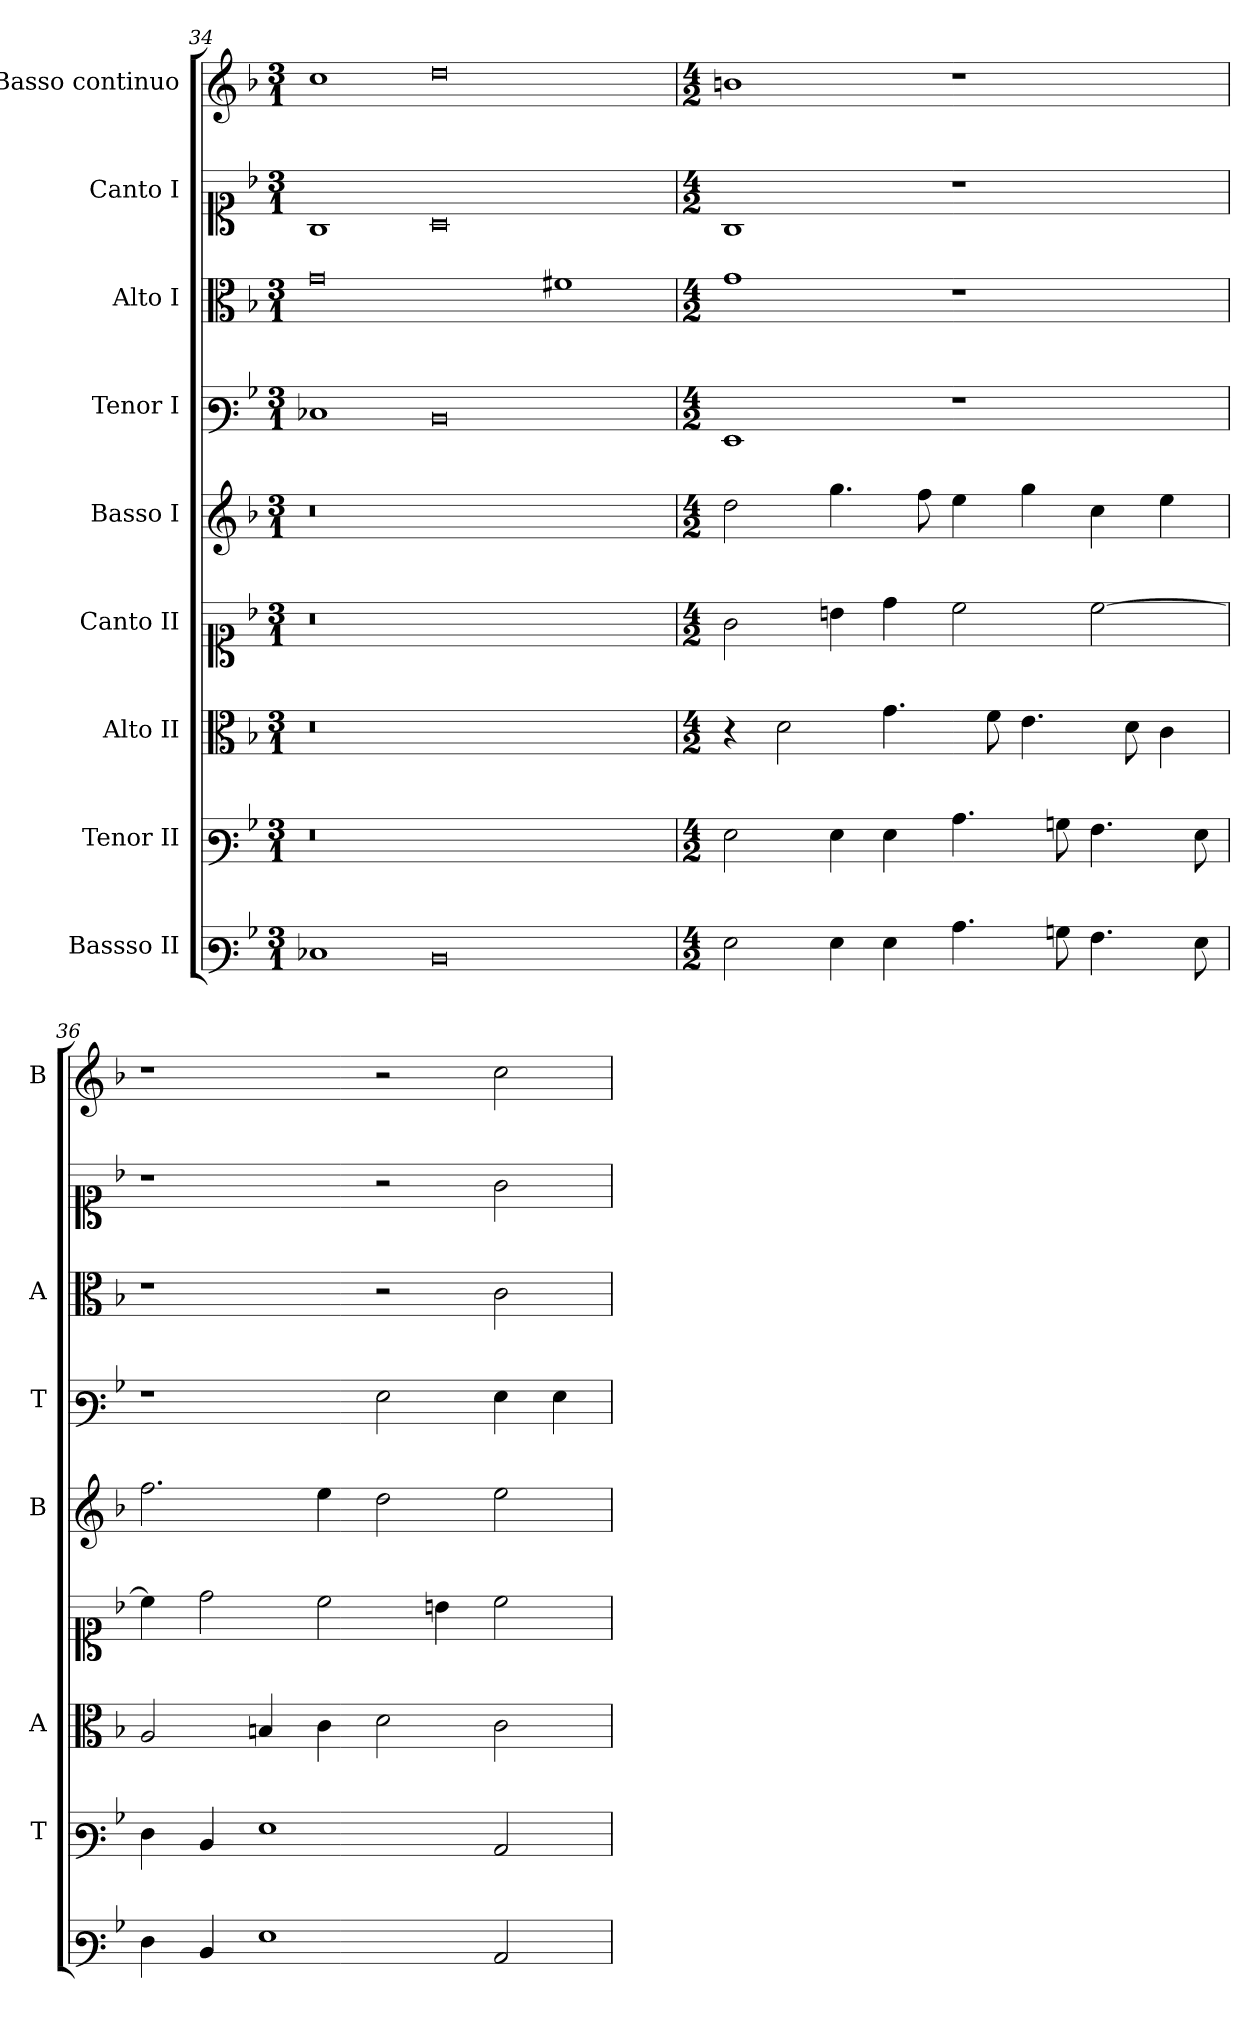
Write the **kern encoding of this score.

**kern	**kern	**kern	**kern	**kern	**kern	**kern	**kern	**kern
*part9	*part8	*part7	*part6	*part5	*part4	*part3	*part2	*part1
*staff9	*staff8	*staff7	*staff6	*staff5	*staff4	*staff3	*staff2	*staff1
*I"Bassso II	*I"Tenor II	*I"Alto II	*I"Canto II	*I"Basso I	*I"Tenor I	*I"Alto I	*I"Canto I	*I"Basso continuo
*	*I'T	*I'A	*	*I'B	*I'T	*I'A	*	*I'B
!!LO:LB:g=z
*clefF3	*clefF3	*clefC3	*clefC1	*clefG2	*clefF3	*clefC3	*clefC1	*clefG2
*k[b-]	*k[b-]	*k[b-]	*k[b-]	*k[b-]	*k[b-]	*k[b-]	*k[b-]	*k[b-]
*F:	*F:	*F:	*F:	*F:	*F:	*F:	*F:	*F:
*M3/1	*M3/1	*M3/1	*M3/1	*M3/1	*M3/1	*M3/1	*M3/1	*M3/1
=34	=34	=34	=34	=34	=34	=34	=34	=34
1E-X	0r	0r	0r	0r	1E-X	0g	1G	1cc
0D	.	.	.	.	0D	.	0A	0dd
.	1ryy	1ryy	1ryy	1ryy	.	1f#X	.	.
=35	=35	=35	=35	=35	=35	=35	=35	=35
*M4/2	*M4/2	*M4/2	*M4/2	*M4/2	*M4/2	*M4/2	*M4/2	*M4/2
2G	2G	4r	2g	2dd	1GG	1g	1G	1bn
.	.	2d	.	.	.	.	.	.
4G	4G	.	4bn	4.gg	.	.	.	.
4G	4G	4.g	4dd	.	.	.	.	.
.	.	.	.	8ff	.	.	.	.
4.c	4.c	.	2cc	4ee	1r	1r	1r	1r
.	.	8f	.	.	.	.	.	.
.	.	4.e	.	4gg	.	.	.	.
8B	8Bn	.	.	.	.	.	.	.
4.A	4.A	.	[2cc	4cc	.	.	.	.
.	.	8d	.	.	.	.	.	.
.	.	4c	.	4ee	.	.	.	.
8G	8G	.	.	.	.	.	.	.
=36	=36	=36	=36	=36	=36	=36	=36	=36
4F	4F	2A	4cc]	2.ff	1r	1r	1r	1r
4D	4D	.	2dd	.	.	.	.	.
1G	1G	4Bn	.	.	.	.	.	.
.	.	4c	2cc	4ee	.	.	.	.
.	.	2d	.	2dd	2G	2r	2r	2r
.	.	.	4b	.	.	.	.	.
2C	2C	2c	2cc	2ee	4G	2c	2g	2cc
.	.	.	.	.	4G	.	.	.
=	=	=	=	=	=	=	=	=
*-	*-	*-	*-	*-	*-	*-	*-	*-
